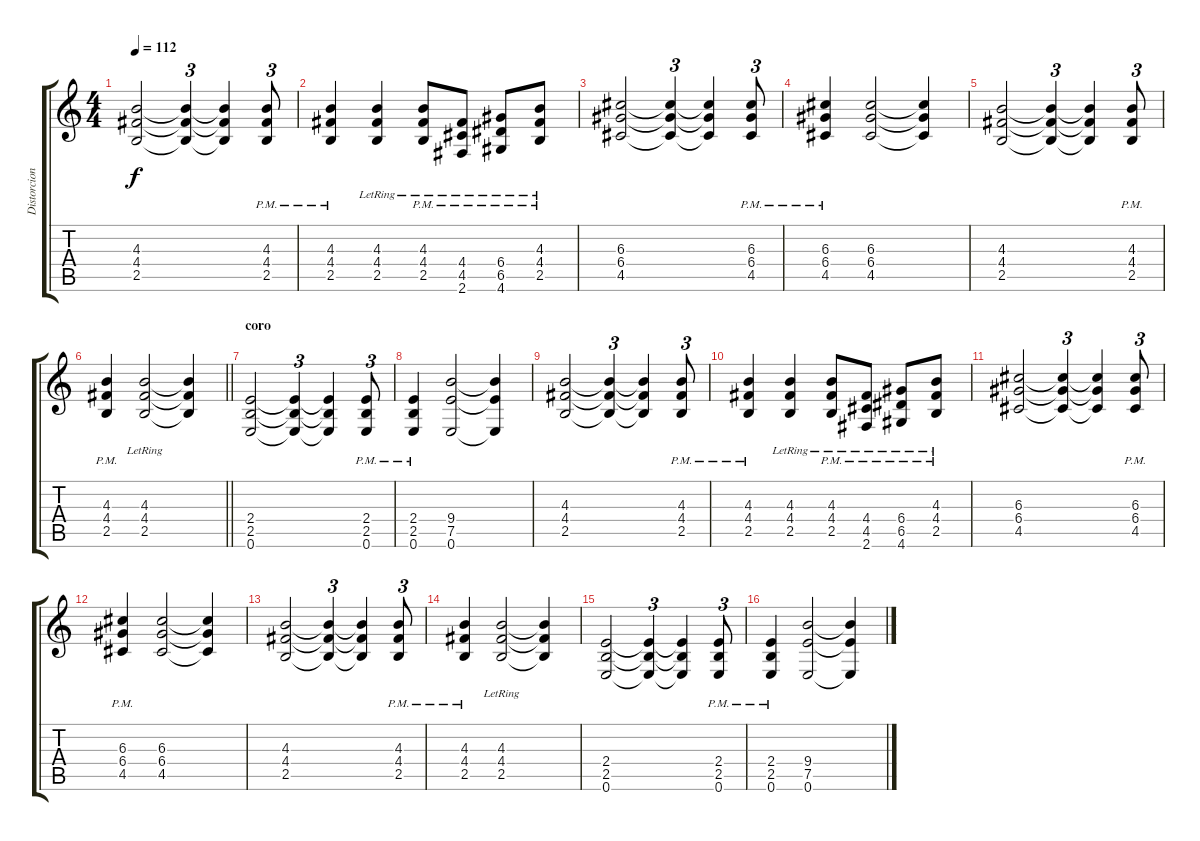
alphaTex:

\track ("Distorcion" "Distorcion") {instrument distortionguitar}
\staff {score tabs}
\tuning (E4 B3 G3 D3 A2 E2) {hide}
\ts (4 4)
\tempo 112
\clef g2
\ks c
(4.3 4.4 2.5).2{dy f} (4.3{t} 4.4{t} 2.5{t}).4{tu (3 2)} (4.3{t} 4.4{t} 2.5{t}).4 (4.3{pm} 4.4{pm} 2.5{pm}).8{tu (3 2)} |
(4.3{pm} 4.4{pm} 2.5{pm}).4 (4.3 4.4 2.5{lr}).4 (4.3{pm lr} 4.4{pm lr} 2.5{pm lr}).8 (4.4{pm lr} 4.5{pm lr} 2.6{pm lr}).8 (6.4{pm lr} 6.5{pm lr} 4.6{pm lr}).8 (4.3{pm lr} 4.4{pm lr} 2.5{pm lr}).8 |
(6.3 6.4 4.5).2 (6.3{t} 6.4{t} 4.5{t}).4{tu (3 2)} (6.3{t} 6.4{t} 4.5{t}).4 (6.3{pm} 6.4{pm} 4.5{pm}).8{tu (3 2)} |
(6.3{pm} 6.4{pm} 4.5{pm}).4 (6.3 6.4 4.5).2 (6.3{t} 6.4{t} 4.5{t}).4 |
(4.3 4.4 2.5).2 (4.3{t} 4.4{t} 2.5{t}).4{tu (3 2)} (4.3{t} 4.4{t} 2.5{t}).4 (4.3{pm} 4.4{pm} 2.5{pm}).8{tu (3 2)} |
\barLineRight lightlight
(4.3{pm} 4.4{pm} 2.5{pm}).4 (4.3 4.4 2.5{lr}).2 (4.3{t} 4.4{t} 2.5{t}).4 |
\section ("" "coro")
(2.4 2.5 0.6).2 (2.4{t} 2.5{t} 0.6{t}).4{tu (3 2)} (2.4{t} 2.5{t} 0.6{t}).4 (2.4{pm} 2.5{pm} 0.6{pm}).8{tu (3 2)} |
(2.4{pm} 2.5{pm} 0.6{pm}).4 (9.4 7.5 0.6).2 (9.4{t} 7.5{t} 0.6{t}).4 |
(4.3 4.4 2.5).2 (4.3{t} 4.4{t} 2.5{t}).4{tu (3 2)} (4.3{t} 4.4{t} 2.5{t}).4 (4.3{pm} 4.4{pm} 2.5{pm}).8{tu (3 2)} |
(4.3{pm} 4.4{pm} 2.5{pm}).4 (4.3 4.4 2.5{lr}).4 (4.3{pm lr} 4.4{pm lr} 2.5{pm lr}).8 (4.4{pm lr} 4.5{pm lr} 2.6{pm lr}).8 (6.4{pm lr} 6.5{pm lr} 4.6{pm lr}).8 (4.3{pm lr} 4.4{pm lr} 2.5{pm lr}).8 |
(6.3 6.4 4.5).2 (6.3{t} 6.4{t} 4.5{t}).4{tu (3 2)} (6.3{t} 6.4{t} 4.5{t}).4 (6.3{pm} 6.4{pm} 4.5{pm}).8{tu (3 2)} |
(6.3{pm} 6.4{pm} 4.5{pm}).4 (6.3 6.4 4.5).2 (6.3{t} 6.4{t} 4.5{t}).4 |
(4.3 4.4 2.5).2 (4.3{t} 4.4{t} 2.5{t}).4{tu (3 2)} (4.3{t} 4.4{t} 2.5{t}).4 (4.3{pm} 4.4{pm} 2.5{pm}).8{tu (3 2)} |
(4.3{pm} 4.4{pm} 2.5{pm}).4 (4.3 4.4 2.5{lr}).2 (4.3{t} 4.4{t} 2.5{t}).4 |
(2.4 2.5 0.6).2 (2.4{t} 2.5{t} 0.6{t}).4{tu (3 2)} (2.4{t} 2.5{t} 0.6{t}).4 (2.4{pm} 2.5{pm} 0.6{pm}).8{tu (3 2)} |
(2.4{pm} 2.5{pm} 0.6{pm}).4 (9.4 7.5 0.6).2 (9.4{t} 7.5{t} 0.6{t}).4
